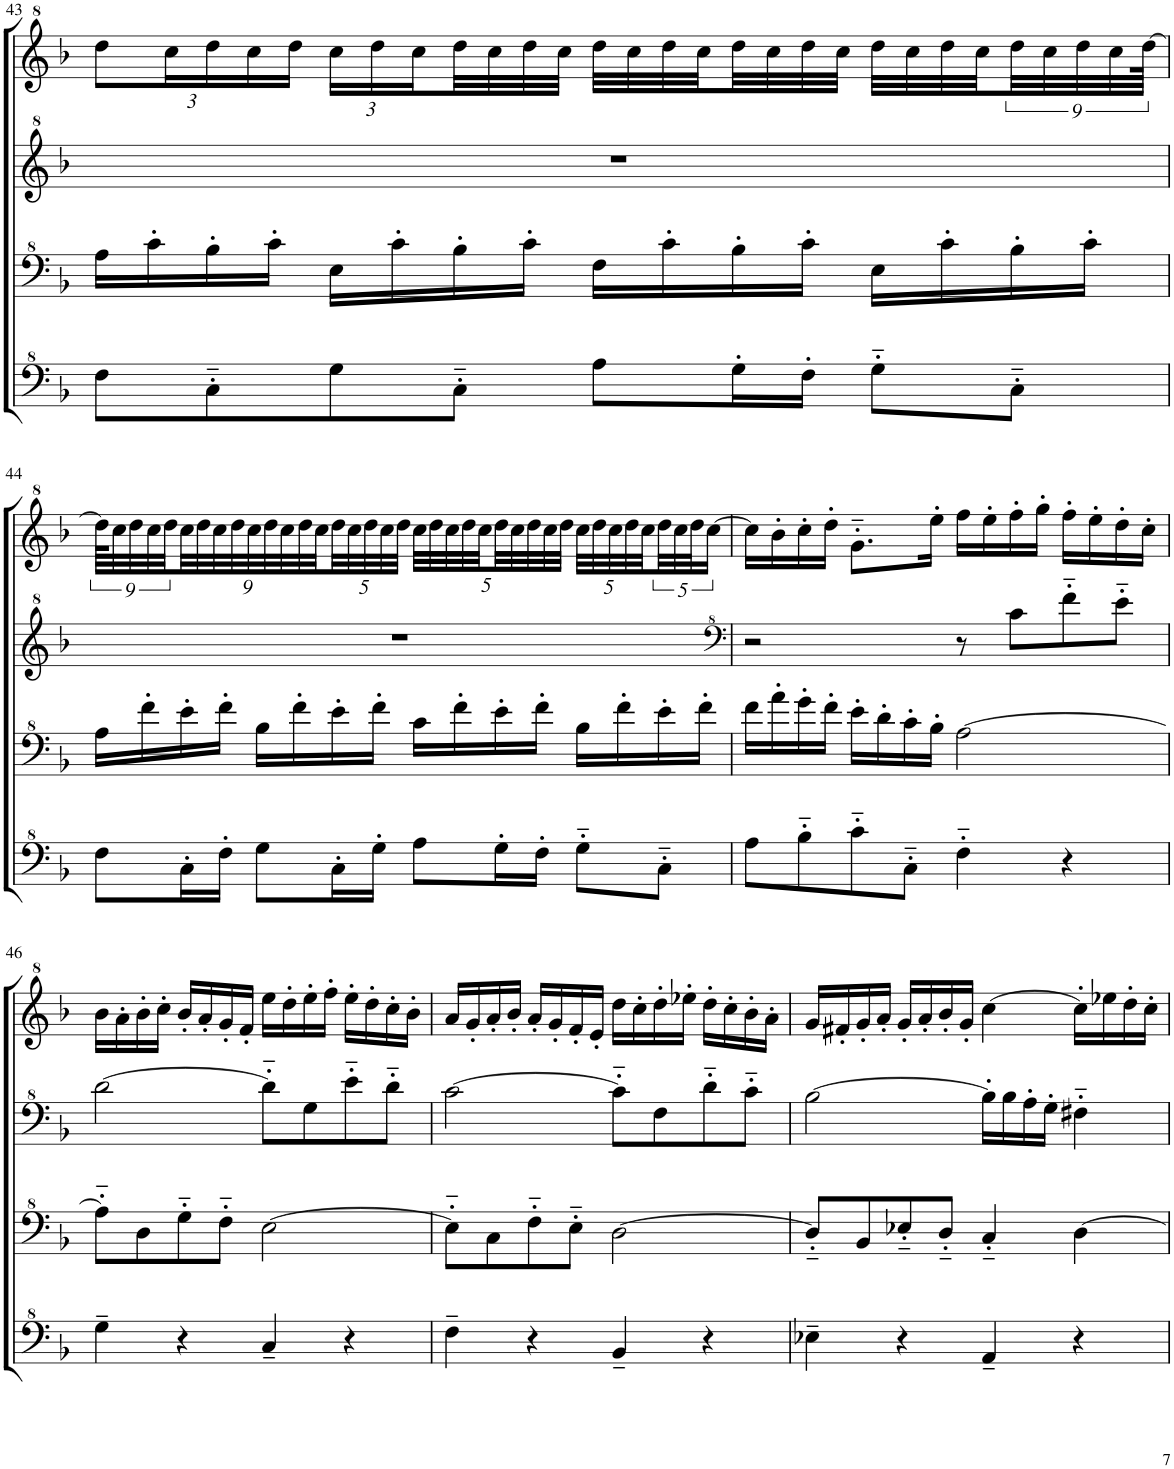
**kern	**kern	**kern	**kern
*part1	*part1	*part1	*part1
*staff4	*staff3	*staff2	*staff1
*I"Model III	*	*	*
!!LO:PB:g=z
*clefF^4	*clefF^4	*clefG^2	*clefG^2
*k[b-]	*k[b-]	*k[b-]	*k[b-]
*M4/4	*M4/4	*M4/4	*M4/4
*	*	*	*Xbrackettup
=43	=43	=43	=43
8f\L	16a\LL	1r	12ddd\L
.	16cc'\	.	.
.	.	.	24ccc\L
8c'~\	16b-'\	.	24ddd\
.	.	.	24ccc\
.	16cc'\JJ	.	.
.	.	.	24ddd\JJ
8g\	16e\LL	.	24ccc\LL
.	.	.	24ddd\
.	16cc'\	.	.
.	.	.	24ccc\
8c'~\J	16b-'\	.	32ddd\L
.	.	.	32ccc\
.	16cc'\JJ	.	32ddd\
.	.	.	32ccc\JJJ
8a\L	16f\LL	.	32ddd\LLL
.	.	.	32ccc\
.	16cc'\	.	32ddd\
.	.	.	32ccc\
16g'\L	16b-'\	.	32ddd\
.	.	.	32ccc\
16f'\JJ	16cc'\JJ	.	32ddd\
.	.	.	32ccc\JJJ
8g'~\L	16e\LL	.	32ddd\LLL
.	.	.	32ccc\
.	16cc'\	.	32ddd\
.	.	.	32ccc\
*	*	*	*brackettup
8c'~\J	16b-'\	.	36ddd\
.	.	.	2880ryy
.	.	.	36ccc\
.	.	.	2880ryy
.	.	.	36ddd\
.	16cc'\JJ	.	.
.	.	.	2880ryy
.	.	.	36ccc\
.	.	.	2880ryy
.	.	.	[80ddd\JJJk
!!LO:LB:g=z
=44	=44	=44	=44
8f\L	16a\LL	1r	72ddd\KLLL]
.	.	.	720ddd\_
.	.	.	36ccc\
.	.	.	36ddd\
.	16ff'\	.	.
.	.	.	36ccc\
.	.	.	36ddd\
16c'\L	16ee'\	.	.
*	*	*	*Xbrackettup
.	.	.	36ccc\
.	.	.	36ddd\
.	.	.	36ccc\
16f'\JJ	16ff'\JJ	.	.
.	.	.	36ddd\
.	.	.	36ccc\
8g\L	16b-\LL	.	.
.	.	.	36ddd\
.	.	.	36ccc\
.	16ff'\	.	.
.	.	.	36ddd\
.	.	.	36ccc\
16c'\L	16ee'\	.	.
.	.	.	40ddd\
.	.	.	40ccc\
.	.	.	40ddd\
16g'\JJ	16ff'\JJ	.	.
.	.	.	40ccc\
.	.	.	40ddd\JJJ
8a\L	16cc\LL	.	.
.	.	.	40ccc\LLL
.	.	.	40ddd\
.	.	.	40ccc\
.	16ff'\	.	.
.	.	.	40ddd\
.	.	.	40ccc\
16g'\L	16ee'\	.	.
.	.	.	40ddd\
.	.	.	40ccc\
.	.	.	40ddd\
16f'\JJ	16ff'\JJ	.	.
.	.	.	40ccc\
.	.	.	40ddd\JJJ
8g'~\L	16b-\LL	.	.
.	.	.	40ccc\LLL
.	.	.	40ddd\
.	.	.	40ccc\
.	16ff'\	.	.
.	.	.	40ddd\
.	.	.	40ccc\
8c'~\J	16ee'\	.	.
*	*	*	*brackettup
.	.	.	40ddd\
.	.	.	40ccc\
.	.	.	40ddd\J
.	16ff'\JJ	.	.
.	.	.	[20ccc\JJ
720ryy	720ryy	720ryy	.
=45	=45	=45	=45
*	*	*clefF^4	*
8a\L	16ff\LL	2r	16ccc\LL]
.	16aa'\	.	16bb-'\
8b-'~\	16gg'\	.	16ccc'\
.	16ff'\JJ	.	16ddd'\JJ
8cc'~\	16ee'\LL	.	8.gg'~\L
.	16dd'\	.	.
8c'~\J	16cc'\	.	.
.	16b-'\JJ	.	16eee'\Jk
4f'~\	[2a\	8r	16fff\LL
.	.	.	16eee'\
.	.	8cc\L	16fff'\
.	.	.	16ggg'\JJ
4r	.	8ff'~\	16fff'\LL
.	.	.	16eee'\
.	.	8ee'~\J	16ddd'\
.	.	.	16ccc'\JJ
!!LO:LB:g=z
=46	=46	=46	=46
4g~\	8a'~\L]	[2dd\	16bb-\LL
.	.	.	16aa'\
.	8d\	.	16bb-'\
.	.	.	16ccc'\JJ
4r	8g'~\	.	16bb-'/LL
.	.	.	16aa'/
.	8f'~\J	.	16gg'/
.	.	.	16ff'/JJ
4c~/	[2e\	8dd'~\L]	16eee\LL
.	.	.	16ddd'\
.	.	8g\	16eee'\
.	.	.	16fff'\JJ
4r	.	8ee'~\	16eee'\LL
.	.	.	16ddd'\
.	.	8dd'~\J	16ccc'\
.	.	.	16bb-'\JJ
=47	=47	=47	=47
4f~\	8e'~\L]	[2cc\	16aa/LL
.	.	.	16gg'/
.	8c\	.	16aa'/
.	.	.	16bb-'/JJ
4r	8f'~\	.	16aa'/LL
.	.	.	16gg'/
.	8e'~\J	.	16ff'/
.	.	.	16ee'/JJ
4B-~/	[2d\	8cc'~\L]	16ddd\LL
.	.	.	16ccc'\
.	.	8f\	16ddd'\
.	.	.	16eee-X'\JJ
4r	.	8dd'~\	16ddd'\LL
.	.	.	16ccc'\
.	.	8cc'~\J	16bb-'\
.	.	.	16aa'\JJ
=48	=48	=48	=48
4e-X~\	8d'~/L]	[2b-\	16gg/LL
.	.	.	16ff#X'/
.	8B-/	.	16gg'/
.	.	.	16aa'/JJ
4r	8e-X'~/	.	16gg'/LL
.	.	.	16aa'/
.	8d'~/J	.	16bb-'/
.	.	.	16gg'/JJ
4A~/	4c'~/	16b-'\LL]	[4ccc\
.	.	16b-\	.
.	.	16a'\	.
.	.	16g'\JJ	.
4r	[4d\	4f#X'~\	16ccc'\LL]
.	.	.	16eee-X\
.	.	.	16ddd'\
.	.	.	16ccc'\JJ
=	=	=	=
*-	*-	*-	*-
